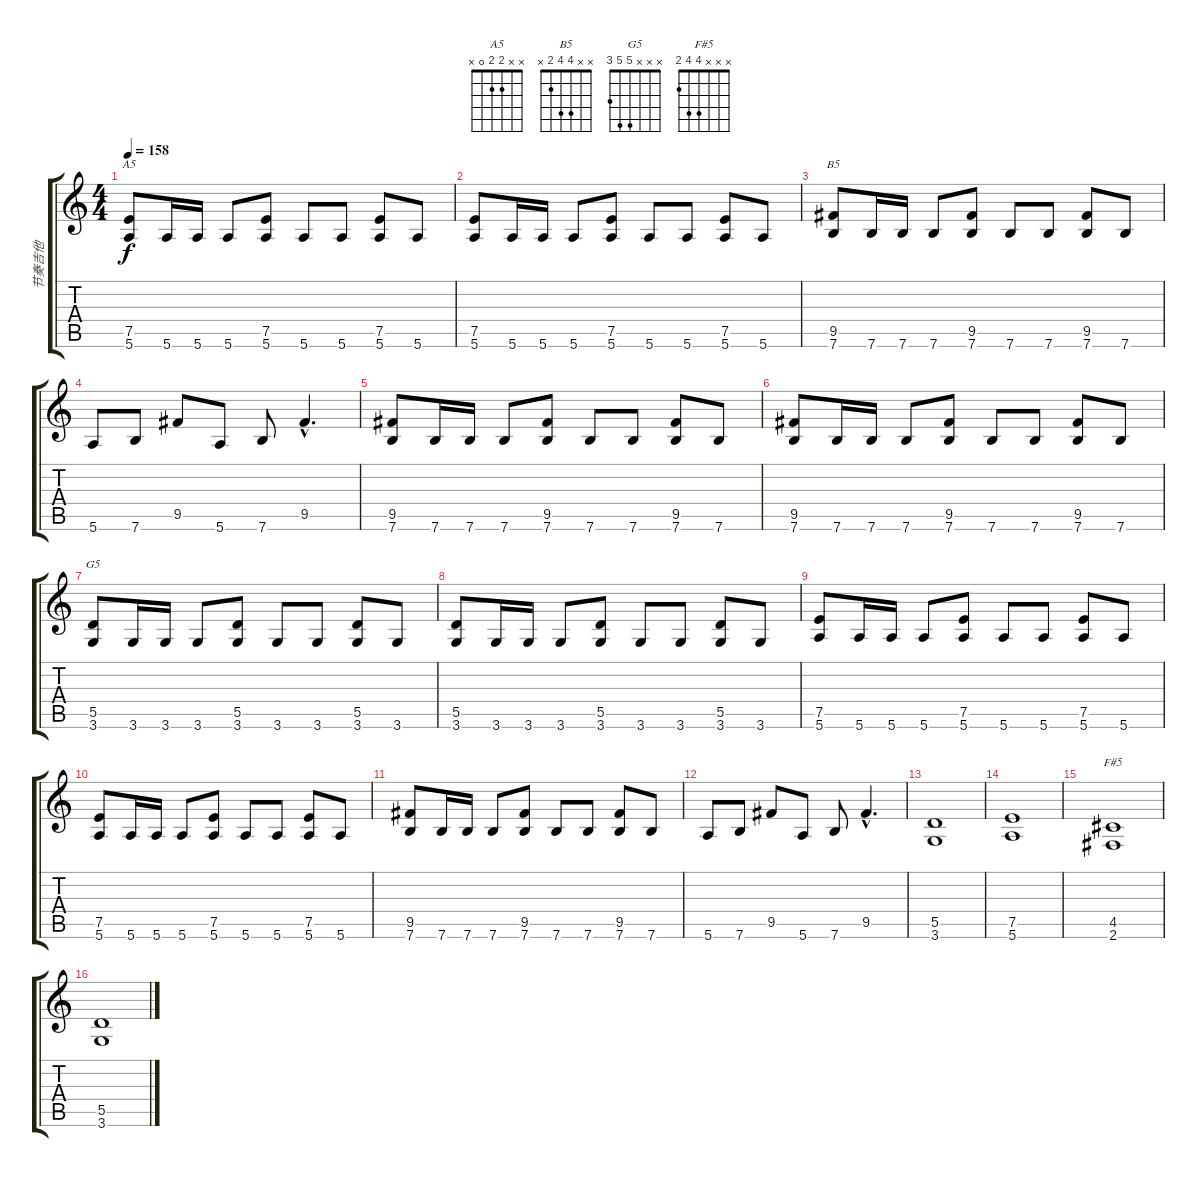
\track ("节奏吉他" "节奏吉他") {instrument distortionguitar}
\staff {score tabs}
\tuning (E4 B3 G3 D3 A2 E2) {hide}
\chord ("A5" x x 2 2 0 x)
\chord ("B5" x x 4 4 2 x)
\chord ("G5" x x x 5 5 3)
\chord ("F#5" x x x 4 4 2)
\ts (4 4)
\tempo 158
\clef g2
\ks c
(7.5 5.6).8{ch "A5" dy f} 5.6.16 5.6.16 5.6.8 (7.5 5.6).8 5.6.8 5.6.8 (7.5 5.6).8 5.6.8 |
(7.5 5.6).8 5.6.16 5.6.16 5.6.8 (7.5 5.6).8 5.6.8 5.6.8 (7.5 5.6).8 5.6.8 |
(9.5 7.6).8{ch "B5"} 7.6.16 7.6.16 7.6.8 (9.5 7.6).8 7.6.8 7.6.8 (9.5 7.6).8 7.6.8 |
5.6.8 7.6.8 9.5.8 5.6.8 7.6.8 9.5{hac}.4{d} |
(9.5 7.6).8 7.6.16 7.6.16 7.6.8 (9.5 7.6).8 7.6.8 7.6.8 (9.5 7.6).8 7.6.8 |
(9.5 7.6).8 7.6.16 7.6.16 7.6.8 (9.5 7.6).8 7.6.8 7.6.8 (9.5 7.6).8 7.6.8 |
(5.5 3.6).8{ch "G5"} 3.6.16 3.6.16 3.6.8 (5.5 3.6).8 3.6.8 3.6.8 (5.5 3.6).8 3.6.8 |
(5.5 3.6).8 3.6.16 3.6.16 3.6.8 (5.5 3.6).8 3.6.8 3.6.8 (5.5 3.6).8 3.6.8 |
(7.5 5.6).8 5.6.16 5.6.16 5.6.8 (7.5 5.6).8 5.6.8 5.6.8 (7.5 5.6).8 5.6.8 |
(7.5 5.6).8 5.6.16 5.6.16 5.6.8 (7.5 5.6).8 5.6.8 5.6.8 (7.5 5.6).8 5.6.8 |
(9.5 7.6).8 7.6.16 7.6.16 7.6.8 (9.5 7.6).8 7.6.8 7.6.8 (9.5 7.6).8 7.6.8 |
5.6.8 7.6.8 9.5.8 5.6.8 7.6.8 9.5{hac}.4{d} |
(5.5 3.6).1 |
(7.5 5.6).1 |
(4.5 2.6).1{ch "F#5"} |
(5.5 3.6).1
